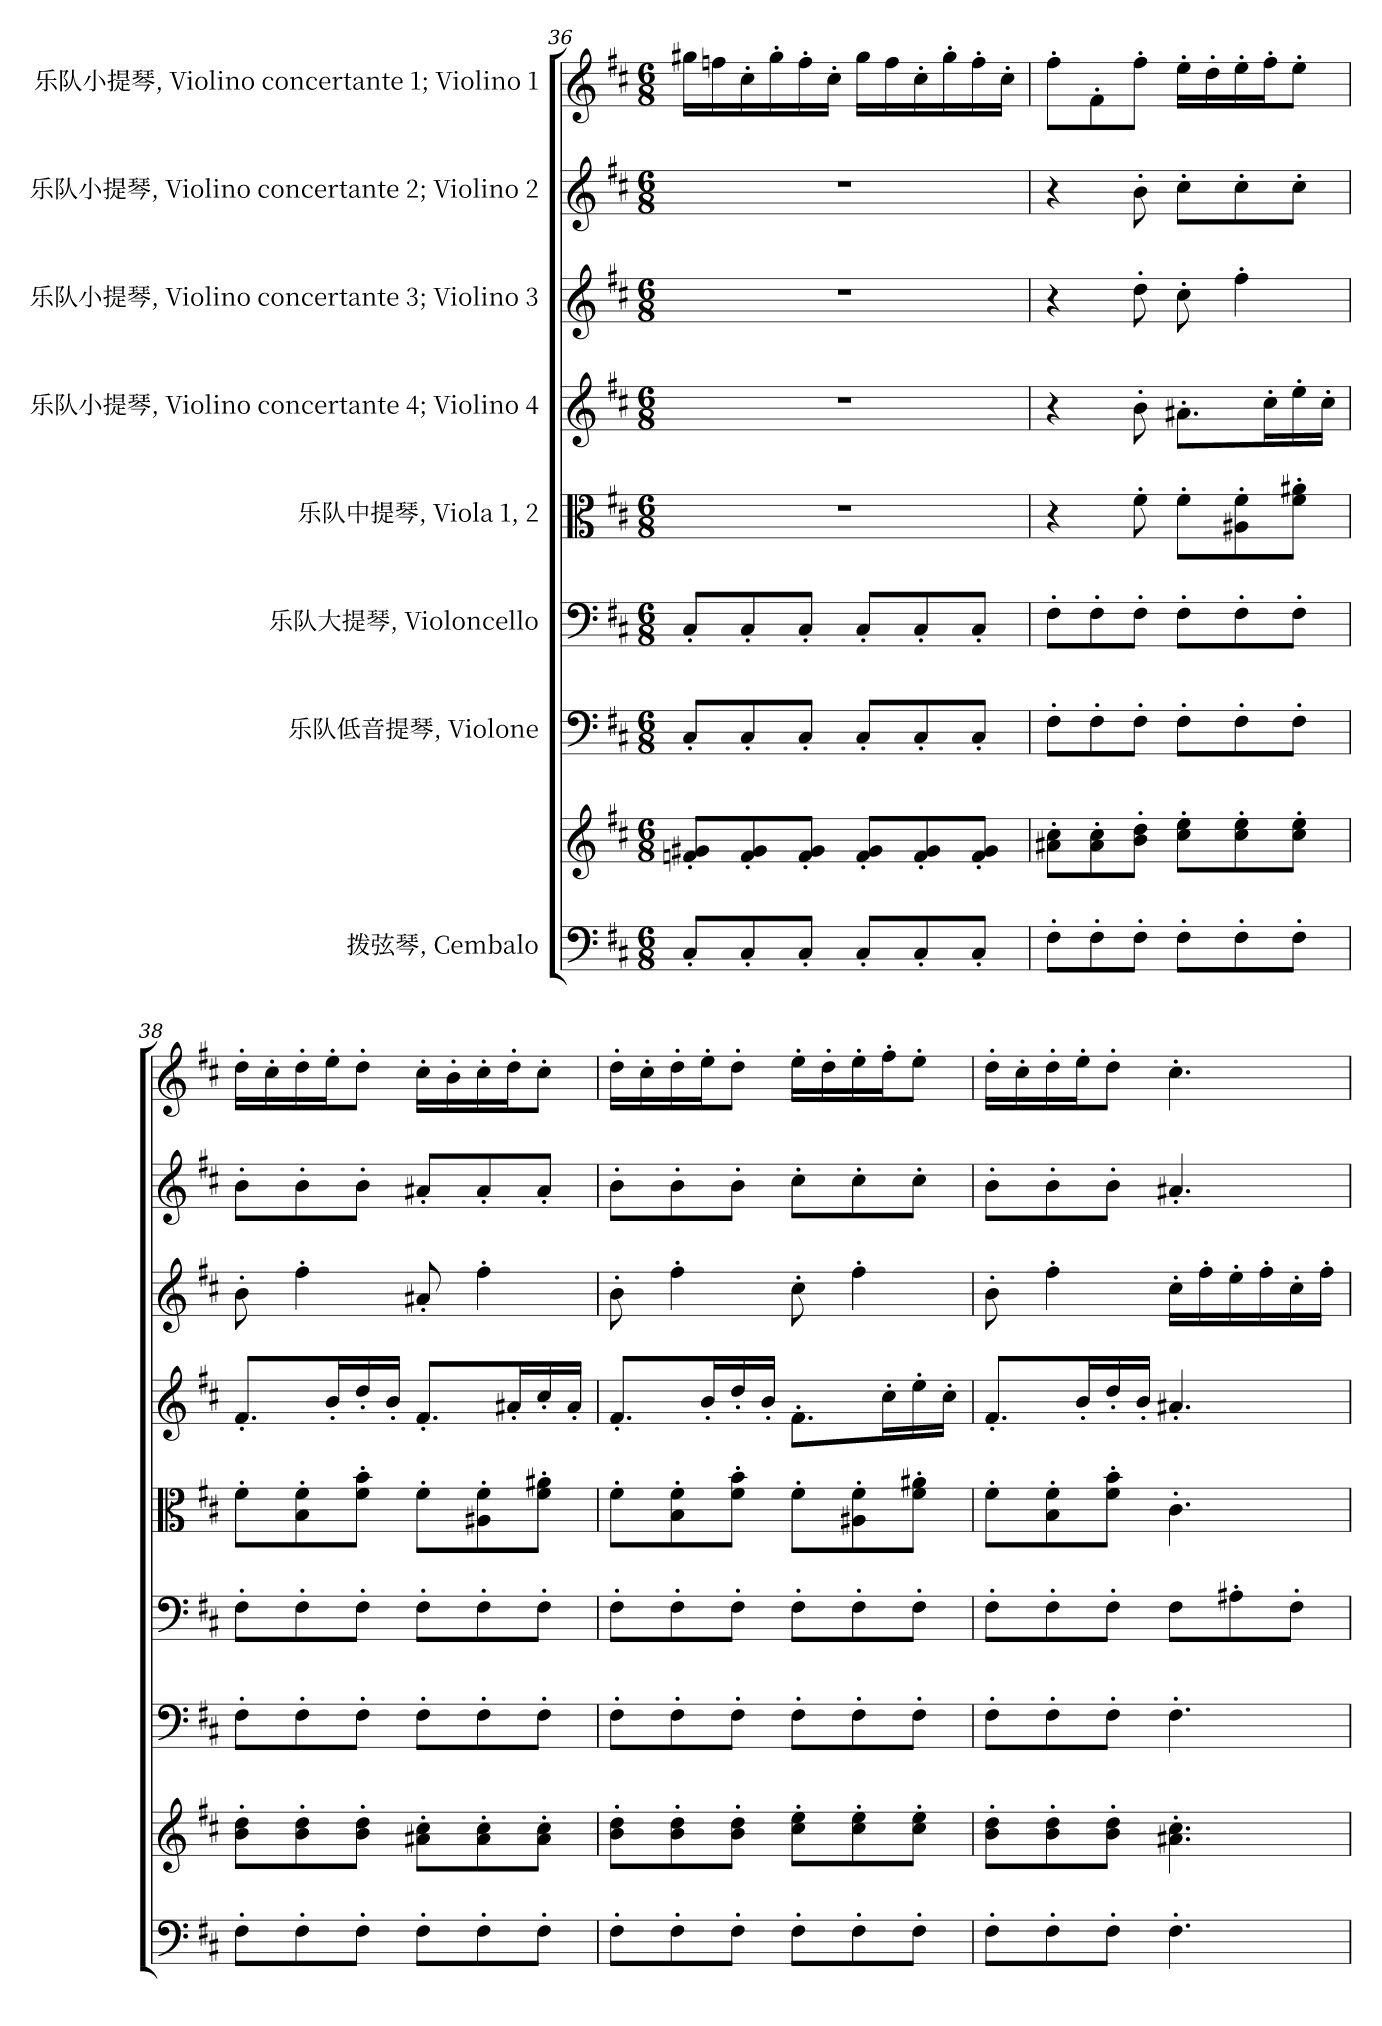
**kern	**kern	**kern	**kern	**kern	**kern	**kern	**kern	**kern
*part8	*part8	*part7	*part6	*part5	*part4	*part3	*part2	*part1
*staff9	*staff8	*staff7	*staff6	*staff5	*staff4	*staff3	*staff2	*staff1
*I"拨弦琴, Cembalo	*	*I"乐队低音提琴, Violone	*I"乐队大提琴, Violoncello	*I"乐队中提琴, Viola 1, 2	*I"乐队小提琴, Violino concertante 4; Violino 4	*I"乐队小提琴, Violino concertante 3; Violino 3	*I"乐队小提琴, Violino concertante 2; Violino 2	*I"乐队小提琴, Violino concertante 1; Violino 1
*clefF4	*clefG2	*clefF4	*clefF4	*clefC3	*clefG2	*clefG2	*clefG2	*clefG2
*	*	*ITrd7c12	*	*	*	*	*	*
*k[f#c#]	*k[f#c#]	*k[f#c#]	*k[f#c#]	*k[f#c#]	*k[f#c#]	*k[f#c#]	*k[f#c#]	*k[f#c#]
*M6/8	*M6/8	*M6/8	*M6/8	*M6/8	*M6/8	*M6/8	*M6/8	*M6/8
=36	=36	=36	=36	=36	=36	=36	=36	=36
8C#'/L	8fn/' 8g#X/'L	8CC#'/L	8C#'/L	2.r	2.r	2.r	2.r	16gg#X\LL
.	.	.	.	.	.	.	.	16ffn\
8C#'/	8f/' 8g#/'	8CC#'/	8C#'/	.	.	.	.	16cc#'\
.	.	.	.	.	.	.	.	16gg#'\
8C#'/J	8f/' 8g#/'J	8CC#'/J	8C#'/J	.	.	.	.	16ff'\
.	.	.	.	.	.	.	.	16cc#'\JJ
8C#'/L	8f/' 8g#/'L	8CC#'/L	8C#'/L	.	.	.	.	16gg#\LL
.	.	.	.	.	.	.	.	16ff\
8C#'/	8f/' 8g#/'	8CC#'/	8C#'/	.	.	.	.	16cc#'\
.	.	.	.	.	.	.	.	16gg#'\
8C#'/J	8f/' 8g#/'J	8CC#'/J	8C#'/J	.	.	.	.	16ff'\
.	.	.	.	.	.	.	.	16cc#'\JJ
!!LO:PB:g=z
=37	=37	=37	=37	=37	=37	=37	=37	=37
8F#'\L	8a#X\' 8cc#\'L	8FF#'\L	8F#'\L	4r	4r	4r	4r	8ff#'\L
8F#'\	8a#\' 8cc#\'	8FF#'\	8F#'\	.	.	.	.	8f#'\
8F#'\J	8b\' 8dd\'J	8FF#'\J	8F#'\J	8f#'\	8b'\	8dd'\	8b'\	8ff#'\J
8F#'\L	8cc#\' 8ee\'L	8FF#'\L	8F#'\L	8f#'\L	8.a#X'\L	8cc#'\	8cc#'\L	16ee'\LL
.	.	.	.	.	.	.	.	16dd'\
8F#'\	8cc#\' 8ee\'	8FF#'\	8F#'\	8A#X\' 8f#\'	.	4ff#'\	8cc#'\	16ee'\
.	.	.	.	.	16cc#'\L	.	.	16ff#'\J
8F#'\J	8cc#\' 8ee\'J	8FF#'\J	8F#'\J	8f#\' 8a#X\'J	16ee'\	.	8cc#'\J	8ee'\J
.	.	.	.	.	16cc#'\JJ	.	.	.
=38	=38	=38	=38	=38	=38	=38	=38	=38
8F#'\L	8b\' 8dd\'L	8FF#'\L	8F#'\L	8f#'\L	8.f#'/L	8b'\	8b'\L	16dd'\LL
.	.	.	.	.	.	.	.	16cc#'\
8F#'\	8b\' 8dd\'	8FF#'\	8F#'\	8B\' 8f#\'	.	4ff#'\	8b'\	16dd'\
.	.	.	.	.	16b'/L	.	.	16ee'\J
8F#'\J	8b\' 8dd\'J	8FF#'\J	8F#'\J	8f#\' 8b\'J	16dd'/	.	8b'\J	8dd'\J
.	.	.	.	.	16b'/JJ	.	.	.
8F#'\L	8a#X\' 8cc#\'L	8FF#'\L	8F#'\L	8f#'\L	8.f#'/L	8a#X'/	8a#X'/L	16cc#'\LL
.	.	.	.	.	.	.	.	16b'\
8F#'\	8a#\' 8cc#\'	8FF#'\	8F#'\	8A#X\' 8f#\'	.	4ff#'\	8a#'/	16cc#'\
.	.	.	.	.	16a#X'/L	.	.	16dd'\J
8F#'\J	8a#\' 8cc#\'J	8FF#'\J	8F#'\J	8f#\' 8a#X\'J	16cc#'/	.	8a#'/J	8cc#'\J
.	.	.	.	.	16a#'/JJ	.	.	.
=39	=39	=39	=39	=39	=39	=39	=39	=39
8F#'\L	8b\' 8dd\'L	8FF#'\L	8F#'\L	8f#'\L	8.f#'/L	8b'\	8b'\L	16dd'\LL
.	.	.	.	.	.	.	.	16cc#'\
8F#'\	8b\' 8dd\'	8FF#'\	8F#'\	8B\' 8f#\'	.	4ff#'\	8b'\	16dd'\
.	.	.	.	.	16b'/L	.	.	16ee'\J
8F#'\J	8b\' 8dd\'J	8FF#'\J	8F#'\J	8f#\' 8b\'J	16dd'/	.	8b'\J	8dd'\J
.	.	.	.	.	16b'/JJ	.	.	.
8F#'\L	8cc#\' 8ee\'L	8FF#'\L	8F#'\L	8f#'\L	8.f#'\L	8cc#'\	8cc#'\L	16ee'\LL
.	.	.	.	.	.	.	.	16dd'\
8F#'\	8cc#\' 8ee\'	8FF#'\	8F#'\	8A#X\' 8f#\'	.	4ff#'\	8cc#'\	16ee'\
.	.	.	.	.	16cc#'\L	.	.	16ff#'\J
8F#'\J	8cc#\' 8ee\'J	8FF#'\J	8F#'\J	8f#\' 8a#X\'J	16ee'\	.	8cc#'\J	8ee'\J
.	.	.	.	.	16cc#'\JJ	.	.	.
!!LO:PB:g=z
=40	=40	=40	=40	=40	=40	=40	=40	=40
8F#'\L	8b\' 8dd\'L	8FF#'\L	8F#'\L	8f#'\L	8.f#'/L	8b'\	8b'\L	16dd'\LL
.	.	.	.	.	.	.	.	16cc#'\
8F#'\	8b\' 8dd\'	8FF#'\	8F#'\	8B\' 8f#\'	.	4ff#'\	8b'\	16dd'\
.	.	.	.	.	16b'/L	.	.	16ee'\J
8F#'\J	8b\' 8dd\'J	8FF#'\J	8F#'\J	8f#\' 8b\'J	16dd'/	.	8b'\J	8dd'\J
.	.	.	.	.	16b'/JJ	.	.	.
4.F#'\	4.a#X\' 4.cc#\'	4.FF#'\	8F#\L	4.c#'\	4.a#X'/	16cc#'\LL	4.a#X'/	4.cc#'\
.	.	.	.	.	.	16ff#'\	.	.
.	.	.	8A#X'\	.	.	16ee'\	.	.
.	.	.	.	.	.	16ff#'\	.	.
.	.	.	8F#'\J	.	.	16cc#'\	.	.
.	.	.	.	.	.	16ff#'\JJ	.	.
=	=	=	=	=	=	=	=	=
*-	*-	*-	*-	*-	*-	*-	*-	*-
